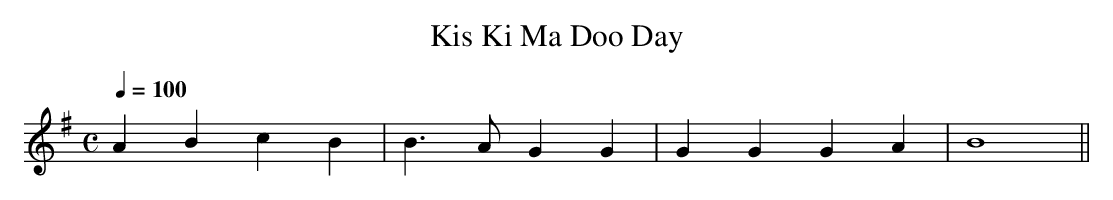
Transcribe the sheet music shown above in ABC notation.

X:1
T:Kis Ki Ma Doo Day
M:C
L:1/4
Q:1/4=100
K:BPhr
AB cB|B>A GG|GG GA|B4||
